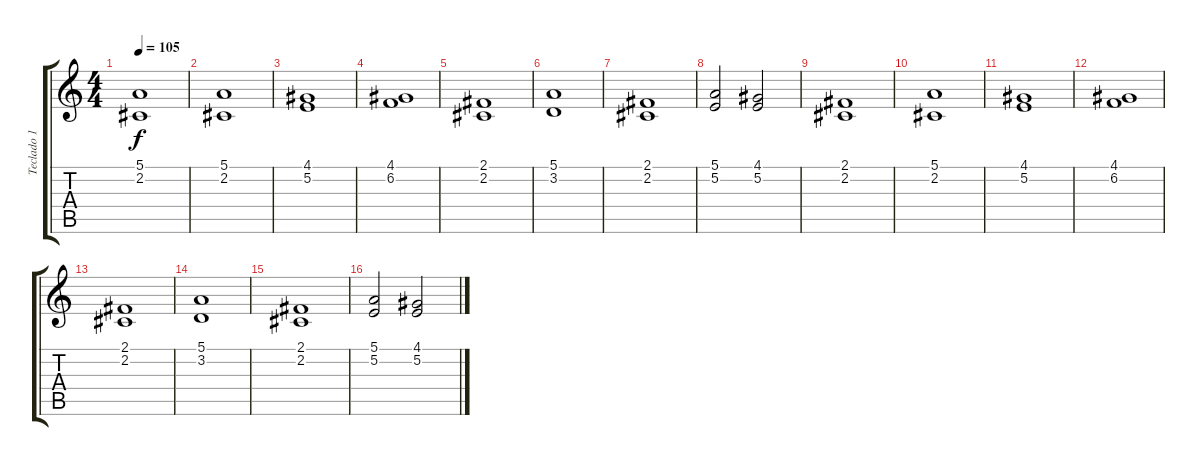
\track ("Teclado 1" "Teclado 1") {instrument lead2sawtooth}
\staff {score tabs}
\tuning (E4 B3 G3 D3 A2 E2) {hide}
\ts (4 4)
\tempo 105
\clef g2
\ks c
(5.1 2.2).1{dy f} |
(5.1 2.2).1{volume 8} |
(4.1 5.2).1 |
(4.1 6.2).1 |
(2.1 2.2).1 |
(5.1 3.2).1 |
(2.1 2.2).1 |
(5.1 5.2).2 (4.1 5.2).2 |
(2.1 2.2).1 |
(5.1 2.2).1 |
(4.1 5.2).1 |
(4.1 6.2).1 |
(2.1 2.2).1 |
(5.1 3.2).1 |
(2.1 2.2).1 |
(5.1 5.2).2 (4.1 5.2).2
